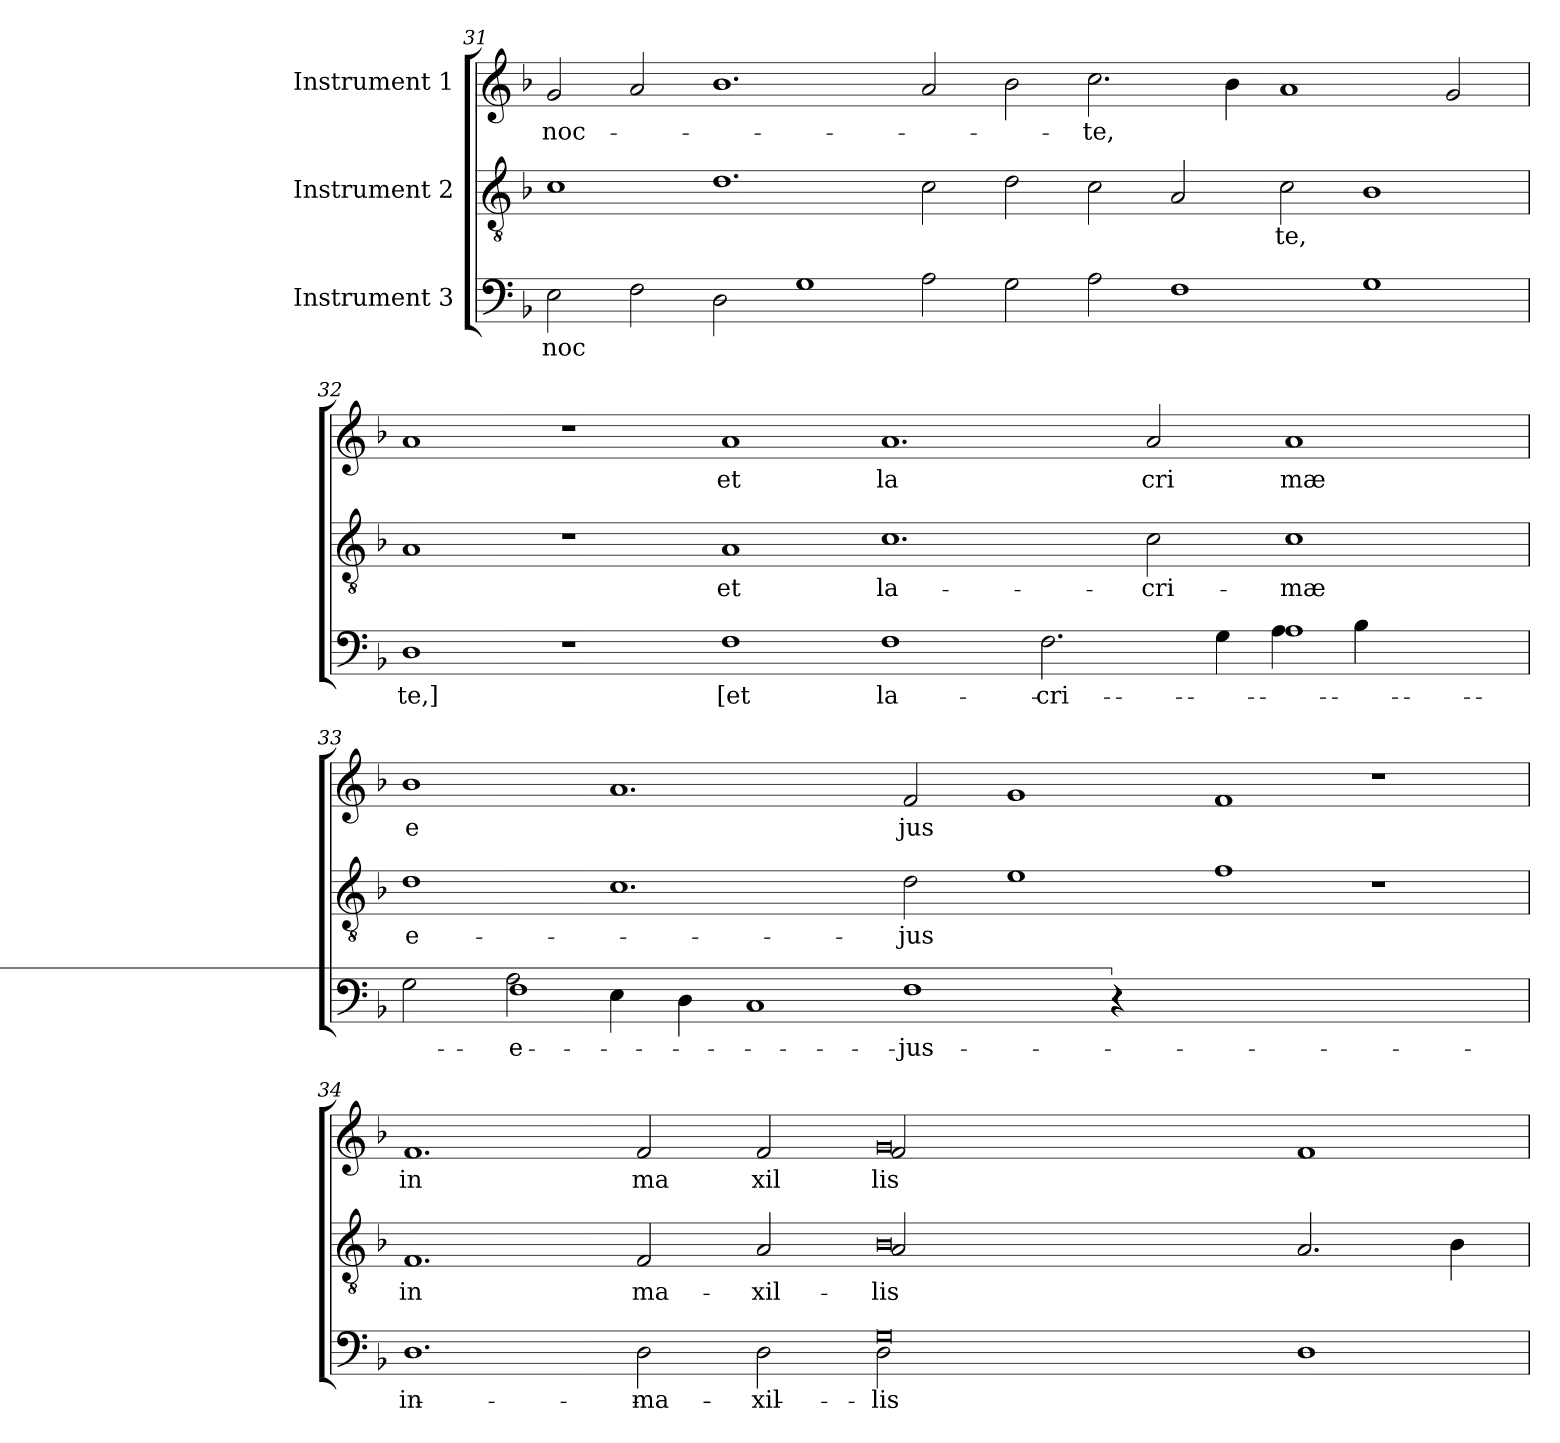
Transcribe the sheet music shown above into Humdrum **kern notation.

**kern	**text	**kern	**text	**kern	**text
*part3	*part3	*part2	*part2	*part1	*part1
*staff3	*staff3	*staff2	*staff2	*staff1	*staff1
*I"Instrument 3	*	*I"Instrument 2	*	*I"Instrument 1	*
*clefF4	*	*clefGv2	*	*clefG2	*
*k[b-]	*	*k[b-]	*	*k[b-]	*
*F:	*	*F:	*	*F:	*
=31	=31	=31	=31	=31	=31
!	!LO:LY:b	!	!	!	!LO:LY:b
2E\	noc	1c	.	2g/	noc-
2F\	.	.	.	2a/	.
2D\	.	1.d	.	1.b-	.
1G	.	.	.	.	.
2A\	.	2c\	.	2a/	.
2G\	.	2d\	.	2b-\	.
!	!	!	!	!	!LO:LY:b:cj
2A\	.	2c\	.	2.cc\	-te,
1F	.	2A/	.	.	.
.	.	.	.	4b-\	.
!	!	!	!LO:LY:b:cj	!	!
.	.	2c\	te,	1a	.
1G	.	1B-	.	.	.
.	.	.	.	2g/	.
!!LO:LB:g=z
=32	=32	=32	=32	=32	=32
!	!LO:LY:b:cj	!	!	!	!
*^	*	*	*	*	*
1D	00ryy	te,]	1A	.	1a	.
1r	.	.	1r	.	1r	.
!	!	!LO:LY:b:cj	!	!LO:LY:b:cj	!	!LO:LY:b:cj
1F	.	[et	1A	et	1a	et
!	!	!LO:LY:b:cj	!	!LO:LY:b:cj	!	!LO:LY:b:cj
1F	.	la-	1.c	la-	1.a	la
!	!	!LO:LY:b	!	!	!	!
1ryy	2.F\	-cri-	.	.	.	.
!	!	!	!	!LO:LY:b:cj	!	!LO:LY:b:cj
.	.	.	2c\	-cri-	2a/	cri
.	4G\	.	.	.	.	.
!	!	!	!	!LO:LY:b:cj	!	!LO:LY:b:cj
1A	4A\	.	1c	-mæ	1a	mæ
.	4B-\	.	.	.	.	.
.	2ryy	.	.	.	.	.
=33	=33	=33	=33	=33	=33	=33
!	!	!	!	!LO:LY:b:rj	!	!LO:LY:b:rj
2ryy	2G\	.	1d	e-	1b-	e
!	!	!LO:LY:b:cj	!	!	!	!
!	!	!LO:LY:b:rj	!	!	!	!
2A\	1F	e-	.	.	.	.
4E\	.	.	1.c	.	1.a	.
4D\	.	.	.	.	.	.
1C	1ryy	.	.	.	.	.
!	!	!LO:LY:b:cj	!	!LO:LY:b	!	!LO:LY:b
1F	2%7ryy	-jus	2d\	-jus	2f/	jus
.	.	.	1e	.	1g	.
!LO:N:vis=1	!	!	!	!	!	!
2%5r	.	.	.	.	.	.
.	.	.	1f	.	1f	.
.	.	.	1r	.	1r	.
=34	=34	=34	=34	=34	=34	=34
!	!	!LO:LY:b:cj	!	!LO:LY:b:cj	!	!LO:LY:b:cj
*	*	*	*^	*	*^	*
1.D	1.ryy	in	1.F	1.ryy	in	1.f	1.ryy	in
!	!	!LO:LY:b:cj	!	!	!LO:LY:b:cj	!	!	!LO:LY:b:cj
*v	*v	*	*	*	*	*v	*v	*
*	*	*v	*v	*	*	*
2D\	ma-	2F/	ma-	2f/	ma
!	!LO:LY:b:cj	!	!LO:LY:b:cj	!	!LO:LY:b:cj
2D\	-xil-	2A/	-xil-	2f/	xil
!	!LO:LY:b:rj	!	!	!	!
*^	*	*	*	*	*
!	!	!LO:LY:b:cj	!	!LO:LY:b:rj	!	!
*	*	*	*^	*	*	*
!	!	!	!	!	!LO:LY:b:cj	!	!LO:LY:b:rj
*	*	*	*	*	*	*^	*
!	!	!	!	!	!	!	!	!LO:LY:b:cj
0G	2D\	-lis	0B-	2A/	-lis	0g	2f/	lis
.	1ryy	.	.	1ryy	.	.	1ryy	.
.	1.ryy	.	.	1.ryy	.	.	1.ryy	.
1D	.	.	2.A/	.	.	1f	.	.
.	.	.	4B-\	.	.	.	.	.
*v	*v	*	*	*	*	*v	*v	*
*	*	*v	*v	*	*	*
=	=	=	=	=	=
*-	*-	*-	*-	*-	*-
